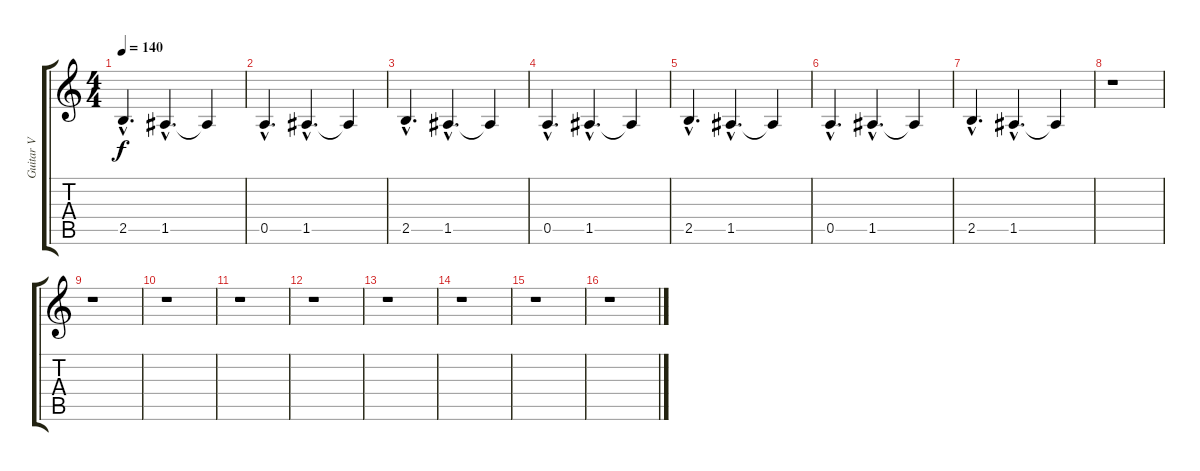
\track ("Guitar V" "Guitar V") {instrument acousticguitarnylon}
\staff {score tabs}
\tuning (E4 B3 G3 D3 A2 E2) {hide}
\ts (4 4)
\tempo 140
\clef g2
\ks c
2.5{hac}.4{d dy f} 1.5{hac}.4{d} 1.5{t}.4 |
0.5{hac}.4{d} 1.5{hac}.4{d} 1.5{t}.4 |
2.5{hac}.4{d} 1.5{hac}.4{d} 1.5{t}.4 |
0.5{hac}.4{d} 1.5{hac}.4{d} 1.5{t}.4 |
2.5{hac}.4{d} 1.5{hac}.4{d} 1.5{t}.4 |
0.5{hac}.4{d} 1.5{hac}.4{d} 1.5{t}.4 |
2.5{hac}.4{d} 1.5{hac}.4{d} 1.5{t}.4 |
r.1 |
r.1 |
r.1 |
r.1 |
r.1 |
r.1 |
r.1 |
r.1 |
r.1
